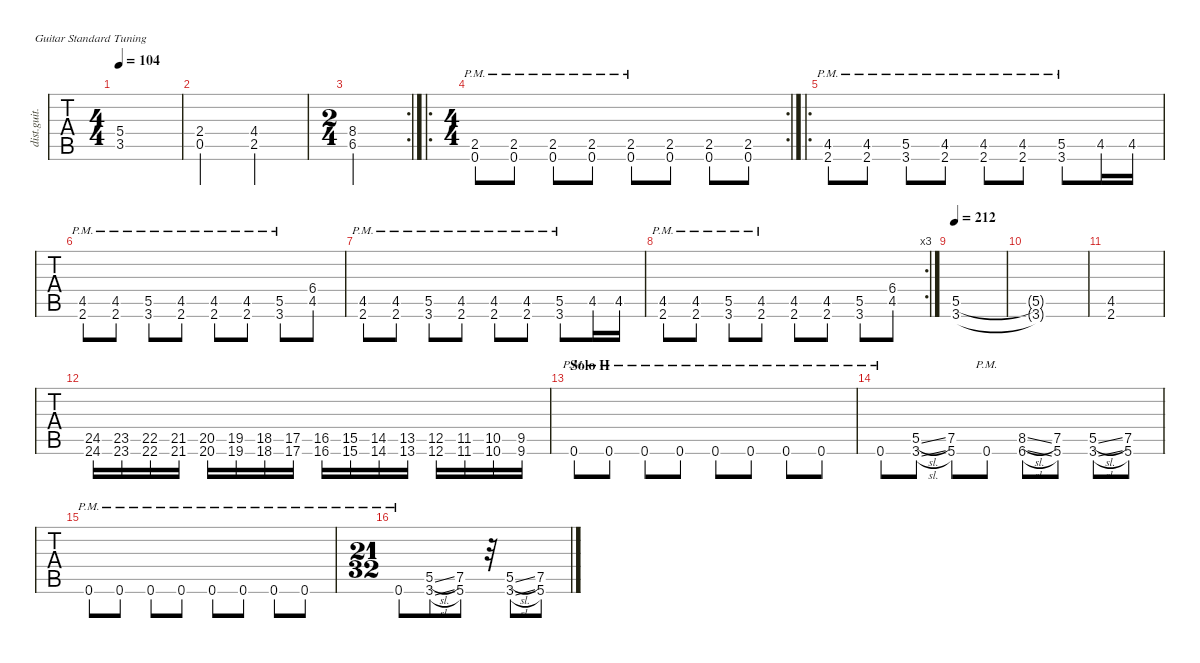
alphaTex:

\defaultSystemsLayout 4
\hideDynamics
\bracketExtendMode nobrackets
\track ("Rhythm Guitar (Kirk)" "dist.guit.") {defaultSystemsLayout 4 multiBarRest instrument distortionguitar}
\staff {tabs}
\tuning (E4 B3 G3 D3 A2 E2)
\ts (4 4)
\tempo 104
\clef g2
\scale
0.195328
\ks c
(3.5 5.4).1{dy mf} |
\scale
0.195328 (0.5 2.4).2 (2.5 4.4{acc #}).2 |
\rc 2
\ts (2 4)
\beaming (8 2 2)
\scale
0.198881 (6.5{acc #} 8.4{acc #}).2 |
\ro
\rc 2
\ts (4 4)
\beaming (8 2 2 2 2)
\scale
0.260133 (0.6{pm} 2.5{pm}).8 (0.6{pm} 2.5{pm}).8 (0.6{pm} 2.5{pm}).8 (0.6{pm} 2.5{pm}).8 (0.6{pm} 2.5{pm}).8 (0.6 2.5).8 (0.6 2.5).8 (0.6 2.5).8 |
\ro
\scale
0.236596 (2.6{pm acc #} 4.5{pm acc #}).8{dy f} (2.6{pm acc #} 4.5{pm acc #}).8 (3.6{pm} 5.5{pm}).8 (2.6{pm acc #} 4.5{pm acc #}).8 (2.6{pm acc #} 4.5{pm acc #}).8 (2.6{pm acc #} 4.5{pm acc #}).8 (3.6{pm} 5.5{pm}).8 4.5{acc #}.16 4.5{acc #}.16 |
\scale
0.236596 (2.6{pm acc #} 4.5{pm acc #}).8 (2.6{pm acc #} 4.5{pm acc #}).8 (3.6{pm} 5.5{pm}).8 (2.6{pm acc #} 4.5{pm acc #}).8 (2.6{pm acc #} 4.5{pm acc #}).8 (2.6{pm acc #} 4.5{pm acc #}).8 (3.6{pm} 5.5{pm}).8 (4.5{acc #} 6.4{acc #}).8 |
\scale
0.266675 (2.6{pm acc #} 4.5{pm acc #}).8 (2.6{pm acc #} 4.5{pm acc #}).8 (3.6{pm} 5.5{pm}).8 (2.6{pm acc #} 4.5{pm acc #}).8 (2.6{pm acc #} 4.5{pm acc #}).8 (2.6{pm acc #} 4.5{pm acc #}).8 (3.6{pm} 5.5{pm}).8 4.5{acc #}.16 4.5{acc #}.16 |
\rc 3
\scale
0.27622 (2.6{pm acc #} 4.5{pm acc #}).8 (2.6{pm acc #} 4.5{pm acc #}).8 (3.6{pm} 5.5{pm}).8 (2.6{pm acc #} 4.5{pm acc #}).8 (2.6{acc #} 4.5{acc #}).8 (2.6{acc #} 4.5{acc #}).8 (3.6 5.5).8 (4.5{acc #} 6.4{acc #}).8 |
\tempo 212
\scale
0.231233 (3.6 5.5).1 |
\scale
0.231233 (3.6{t} 5.5{t}).1 |
\scale
0.261313 (4.5{acc #} 2.6{acc #}).1 |
\scale
0.27622 (24.6 24.5).16{dy mf} (23.6{acc #} 23.5{acc #}).16 (22.6 22.5).16 (21.6{acc #} 21.5{acc #}).16 (20.5 20.6).16 (19.6 19.5).16 (18.5{acc #} 18.6{acc #}).16 (17.6 17.5).16 (16.6{acc #} 16.5{acc #}).16 (15.6 15.5).16 (14.6{acc #} 14.5).16 (13.6 13.5{acc #}).16 (12.6 12.5).16 (11.6{acc #} 11.5{acc #}).16 (10.6 10.5).16 (9.6{acc #} 9.5{acc #}).16 |
\section ("" "Solo II")
\scale
0.231233 0.6{pm}.8 0.6{pm}.8 0.6{pm}.8 0.6{pm}.8 0.6{pm}.8 0.6{pm}.8 0.6{pm}.8 0.6{pm}.8 |
\scale
0.231233 0.6{pm}.8 (3.6{sl} 5.5{sl}).8 (7.5 5.6).8 0.6{pm}.8 (6.6{sl acc #} 8.5{sl}).8 (7.5 5.6).8 (3.6{sl} 5.5{sl}).8 (7.5 5.6).8 |
\scale
0.261313 0.6{pm}.8 0.6{pm}.8 0.6{pm}.8 0.6{pm}.8 0.6{pm}.8 0.6{pm}.8 0.6{pm}.8 0.6{pm}.8 |
\ts (21 32)
\beaming (8 3 2)
\scale
0.27622 0.6{pm}.8 (3.6{sl} 5.5{sl}).8 (7.5 5.6).8 r.32 (3.6{sl} 5.5{sl}).8 (7.5 5.6).8
